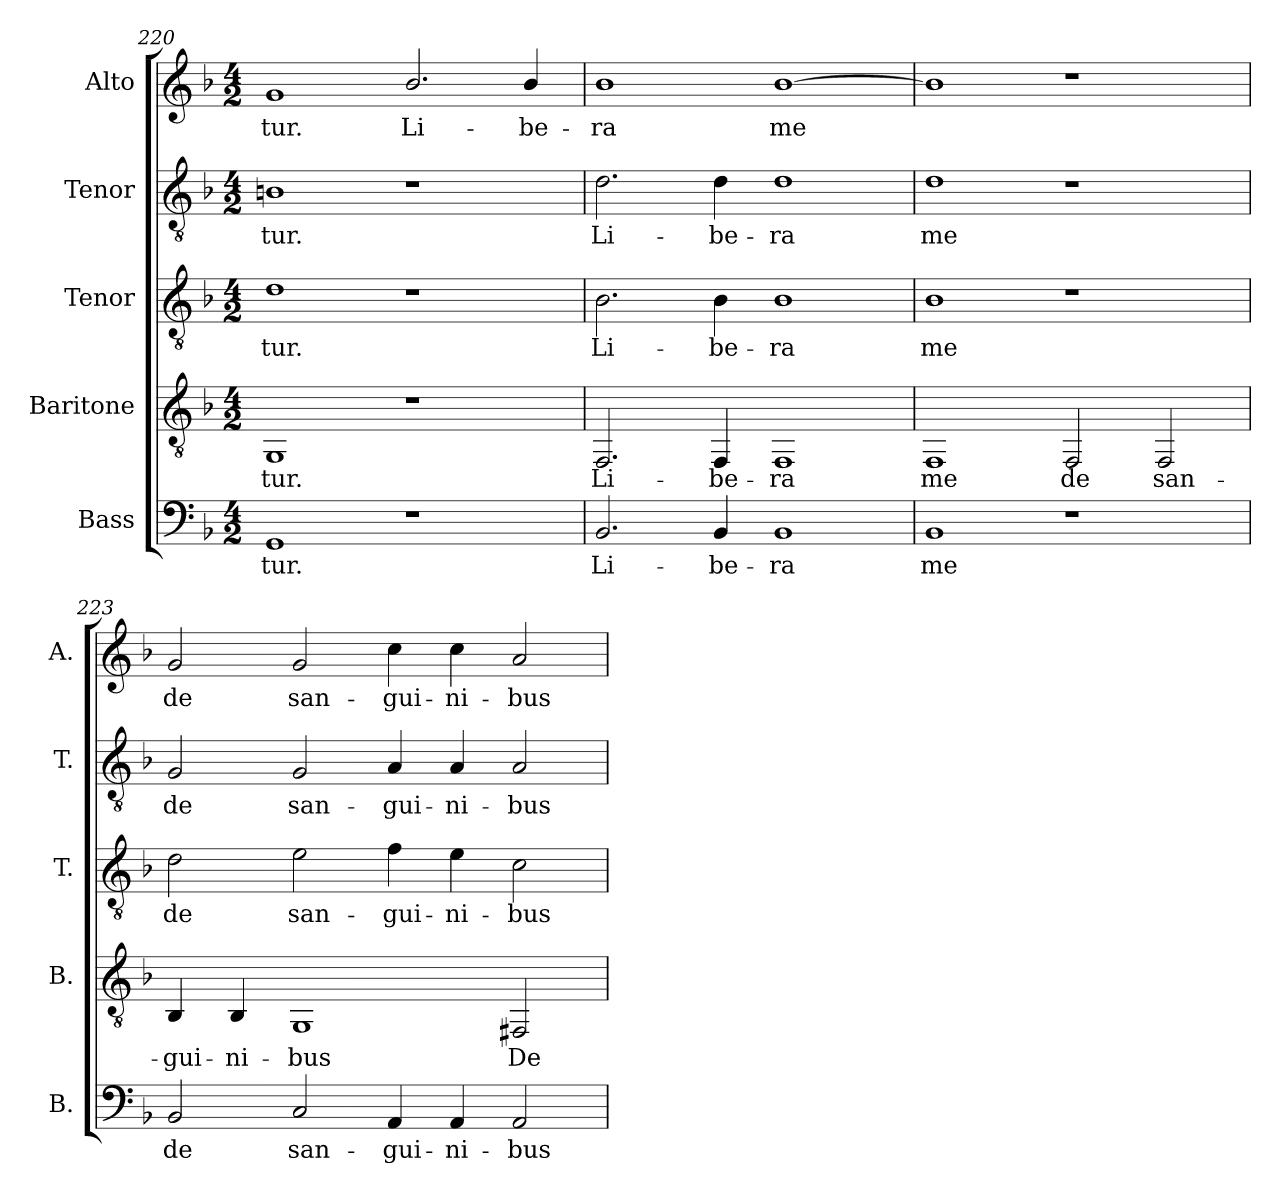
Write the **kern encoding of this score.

**kern	**text	**kern	**text	**kern	**text	**kern	**text	**kern	**text
*part5	*part5	*part4	*part4	*part3	*part3	*part2	*part2	*part1	*part1
*staff5	*staff5	*staff4	*staff4	*staff3	*staff3	*staff2	*staff2	*staff1	*staff1
*I"Bass	*	*I"Baritone	*	*I"Tenor	*	*I"Tenor	*	*I"Alto	*
*I'B.	*	*I'B.	*	*I'T.	*	*I'T.	*	*I'A.	*
*clefF4	*	*clefGv2	*	*clefGv2	*	*clefGv2	*	*clefG2	*
*	*	*	*	*ITrd7c12	*	*ITrd7c12	*	*	*
*k[b-]	*	*k[b-]	*	*k[b-]	*	*k[b-]	*	*k[b-]	*
*F:	*	*F:	*	*F:	*	*F:	*	*F:	*
*M4/2	*	*M4/2	*	*M4/2	*	*M4/2	*	*M4/2	*
=220	=220	=220	=220	=220	=220	=220	=220	=220	=220
!	!LO:LY:b:color=#000000	!	!	!	!	!	!	!	!
!	!	!	!LO:LY:b:color=#000000	!	!	!	!	!	!
!	!	!	!	!	!LO:LY:b:color=#000000	!	!	!	!
!	!	!	!	!	!	!	!LO:LY:b:color=#000000	!	!
!	!	!	!	!	!	!	!	!	!LO:LY:b:color=#000000
1GGi	-tur.	1GGi	-tur.	1Di	-tur.	1BBni	-tur.	1gi	-tur.
!	!	!	!	!	!	!	!	!	!LO:LY:b:color=#000000
1r	.	1r	.	1r	.	1r	.	2.b-i/	Li-
!	!	!	!	!	!	!	!	!	!LO:LY:b:color=#000000
.	.	.	.	.	.	.	.	4b-i/	-be-
!!LO:LB:g=z
=221	=221	=221	=221	=221	=221	=221	=221	=221	=221
!	!LO:LY:b:color=#000000	!	!	!	!	!	!	!	!
!	!	!	!LO:LY:b:color=#000000	!	!	!	!	!	!
!	!	!	!	!	!LO:LY:b:color=#000000	!	!	!	!
!	!	!	!	!	!	!	!LO:LY:b:color=#000000	!	!
!	!	!	!	!	!	!	!	!	!LO:LY:b:color=#000000
2.BB-i/	Li-	2.FFi/	Li-	2.BB-i\	Li-	2.Di\	Li-	1b-i	-ra
!	!LO:LY:b:color=#000000	!	!	!	!	!	!	!	!
!	!	!	!LO:LY:b:color=#000000	!	!	!	!	!	!
!	!	!	!	!	!LO:LY:b:color=#000000	!	!	!	!
!	!	!	!	!	!	!	!LO:LY:b:color=#000000	!	!
4BB-i/	-be-	4FFi/	-be-	4BB-i\	-be-	4Di\	-be-	.	.
!	!LO:LY:b:color=#000000	!	!	!	!	!	!	!	!
!	!	!	!LO:LY:b:color=#000000	!	!	!	!	!	!
!	!	!	!	!	!LO:LY:b:color=#000000	!	!	!	!
!	!	!	!	!	!	!	!LO:LY:b:color=#000000	!	!
!	!	!	!	!	!	!	!	!	!LO:LY:b:color=#000000
1BB-i	-ra	1FFi	-ra	1BB-i	-ra	1Di	-ra	[1b-i	me
=222	=222	=222	=222	=222	=222	=222	=222	=222	=222
!	!LO:LY:b:color=#000000	!	!	!	!	!	!	!	!
!	!	!	!LO:LY:b:color=#000000	!	!	!	!	!	!
!	!	!	!	!	!LO:LY:b:color=#000000	!	!	!	!
!	!	!	!	!	!	!	!LO:LY:b:color=#000000	!	!
1BB-i	me	1FFi	me	1BB-i	me	1Di	me	1b-i]	.
!	!	!	!LO:LY:b:color=#000000	!	!	!	!	!	!
1r	.	2FFi/	de	1r	.	1r	.	1r	.
!	!	!	!LO:LY:b:color=#000000	!	!	!	!	!	!
.	.	2FFi/	san-	.	.	.	.	.	.
=223	=223	=223	=223	=223	=223	=223	=223	=223	=223
!	!LO:LY:b:color=#000000	!	!	!	!	!	!	!	!
!	!	!	!LO:LY:b:color=#000000	!	!	!	!	!	!
!	!	!	!	!	!LO:LY:b:color=#000000	!	!	!	!
!	!	!	!	!	!	!	!LO:LY:b:color=#000000	!	!
!	!	!	!	!	!	!	!	!	!LO:LY:b:color=#000000
2BB-i/	de	4BB-i/	-gui-	2Di\	de	2GGi/	de	2gi/	de
!	!	!	!LO:LY:b:color=#000000	!	!	!	!	!	!
.	.	4BB-i/	-ni-	.	.	.	.	.	.
!	!LO:LY:b:color=#000000	!	!	!	!	!	!	!	!
!	!	!	!LO:LY:b:color=#000000	!	!	!	!	!	!
!	!	!	!	!	!LO:LY:b:color=#000000	!	!	!	!
!	!	!	!	!	!	!	!LO:LY:b:color=#000000	!	!
!	!	!	!	!	!	!	!	!	!LO:LY:b:color=#000000
2Ci/	san-	1GGi	-bus	2Ei\	san-	2GGi/	san-	2gi/	san-
!	!LO:LY:b:color=#000000	!	!	!	!	!	!	!	!
!	!	!	!	!	!LO:LY:b:color=#000000	!	!	!	!
!	!	!	!	!	!	!	!LO:LY:b:color=#000000	!	!
!	!	!	!	!	!	!	!	!	!LO:LY:b:color=#000000
4AAi/	-gui-	.	.	4Fi\	-gui-	4AAi/	-gui-	4cci\	-gui-
!	!LO:LY:b:color=#000000	!	!	!	!	!	!	!	!
!	!	!	!	!	!LO:LY:b:color=#000000	!	!	!	!
!	!	!	!	!	!	!	!LO:LY:b:color=#000000	!	!
!	!	!	!	!	!	!	!	!	!LO:LY:b:color=#000000
4AAi/	-ni-	.	.	4Ei\	-ni-	4AAi/	-ni-	4cci\	-ni-
!	!LO:LY:b:color=#000000	!	!	!	!	!	!	!	!
!	!	!	!LO:LY:b:color=#000000	!	!	!	!	!	!
!	!	!	!	!	!LO:LY:b:color=#000000	!	!	!	!
!	!	!	!	!	!	!	!LO:LY:b:color=#000000	!	!
!	!	!	!	!	!	!	!	!	!LO:LY:b:color=#000000
2AAi/	-bus	2FF#Xi/	De-	2Ci\	-bus	2AAi/	-bus	2ai/	-bus
=	=	=	=	=	=	=	=	=	=
*-	*-	*-	*-	*-	*-	*-	*-	*-	*-
